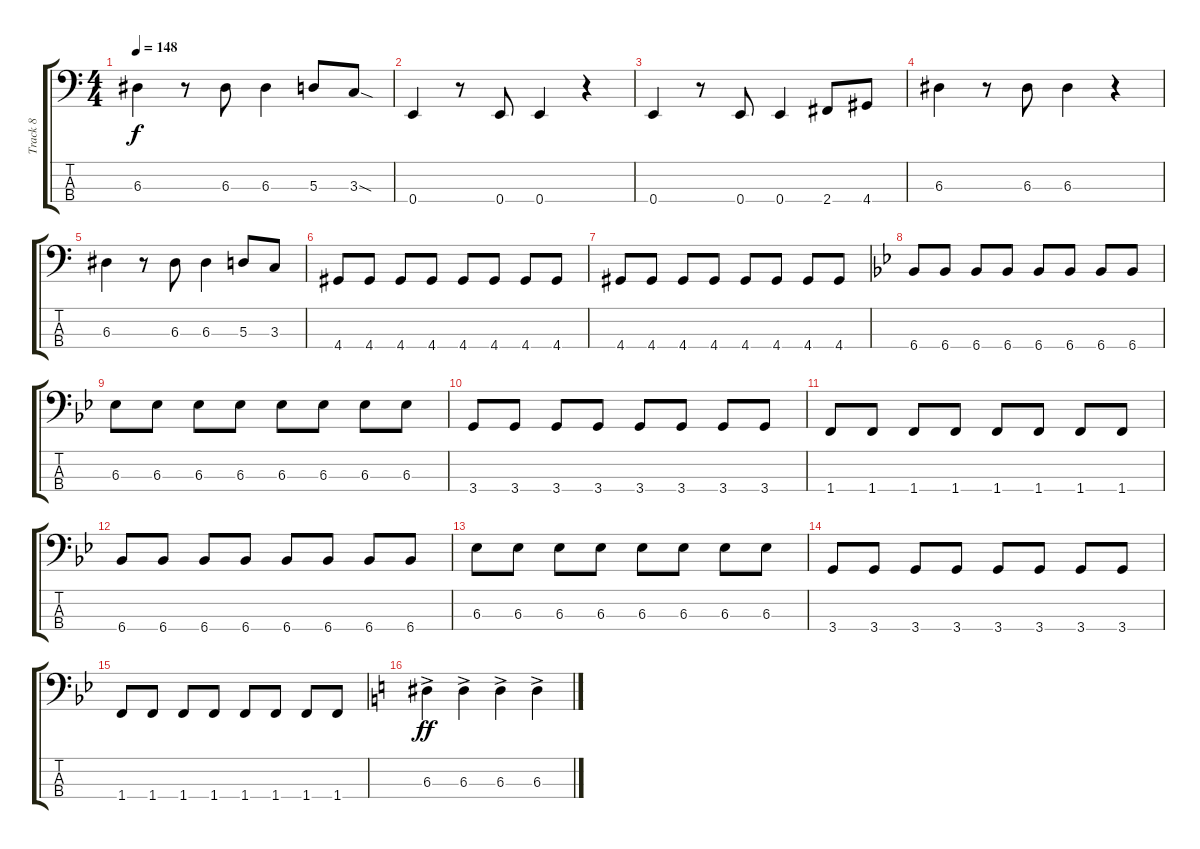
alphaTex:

\track ("Track 8" "Track 8") {mute instrument electricbasspick}
\staff {score tabs}
\tuning (G2 D2 A1 E1) {hide}
\ts (4 4)
\tempo 148
\clef f4
\ks c
6.3.4{dy f} r.8 6.3.8 6.3.4 5.3.8 3.3{sod}.8 |
0.4.4 r.8 0.4.8 0.4.4 r.4 |
0.4.4 r.8 0.4.8 0.4.4 2.4.8 4.4.8 |
6.3.4 r.8 6.3.8 6.3.4 r.4 |
6.3.4 r.8 6.3.8 6.3.4 5.3.8 3.3.8 |
4.4.8 4.4.8 4.4.8 4.4.8 4.4.8 4.4.8 4.4.8 4.4.8 |
4.4.8 4.4.8 4.4.8 4.4.8 4.4.8 4.4.8 4.4.8 4.4.8 |
\ks bb
6.4.8 6.4.8 6.4.8 6.4.8 6.4.8 6.4.8 6.4.8 6.4.8 |
6.3.8 6.3.8 6.3.8 6.3.8 6.3.8 6.3.8 6.3.8 6.3.8 |
3.4.8 3.4.8 3.4.8 3.4.8 3.4.8 3.4.8 3.4.8 3.4.8 |
1.4.8 1.4.8 1.4.8 1.4.8 1.4.8 1.4.8 1.4.8 1.4.8 |
6.4.8 6.4.8 6.4.8 6.4.8 6.4.8 6.4.8 6.4.8 6.4.8 |
6.3.8 6.3.8 6.3.8 6.3.8 6.3.8 6.3.8 6.3.8 6.3.8 |
3.4.8 3.4.8 3.4.8 3.4.8 3.4.8 3.4.8 3.4.8 3.4.8 |
1.4.8 1.4.8 1.4.8 1.4.8 1.4.8 1.4.8 1.4.8 1.4.8 |
\ks c
6.3{ac}.4{dy ff} 6.3{ac}.4 6.3{ac}.4 6.3{ac}.4
